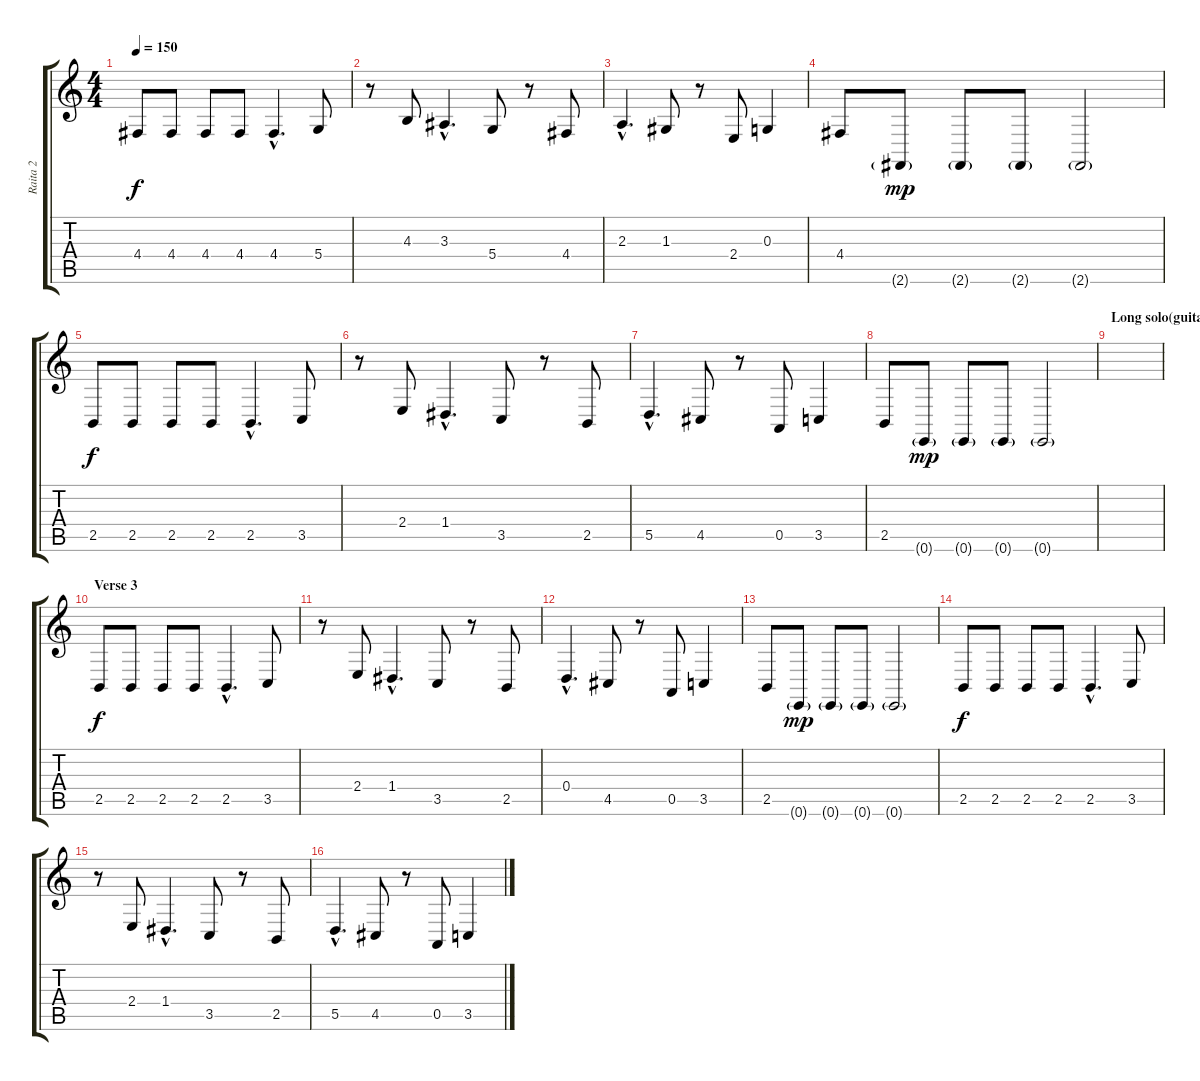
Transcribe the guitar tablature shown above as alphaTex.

\track ("Raita 2" "Raita 2") {instrument acousticgrandpiano}
\staff {score tabs}
\tuning (E4 B3 G3 D3 A2 E2) {hide}
\ts (4 4)
\tempo 150
\clef g2
\ks c
4.4.8{dy f} 4.4.8 4.4.8 4.4.8 4.4{hac}.4{d} 5.4.8 |
r.8 4.3.8 3.3{hac}.4{d} 5.4.8 r.8 4.4.8 |
2.3{hac}.4{d} 1.3.8 r.8 2.4.8 0.3.4 |
4.4.8 2.6{g}.8{dy mp} 2.6{g}.8 2.6{g}.8 2.6{g}.2 |
2.5.8{dy f} 2.5.8 2.5.8 2.5.8 2.5{hac}.4{d} 3.5.8 |
r.8 2.4.8 1.4{hac}.4{d} 3.5.8 r.8 2.5.8 |
5.5{hac}.4{d} 4.5.8 r.8 0.5.8 3.5.4 |
2.5.8 0.6{g}.8{dy mp} 0.6{g}.8 0.6{g}.8 0.6{g}.2 |
\section ("" "Long solo(guitar, keys and great bass)")
|
\section ("" "Verse 3")
2.5.8{dy f} 2.5.8 2.5.8 2.5.8 2.5{hac}.4{d} 3.5.8 |
r.8 2.4.8 1.4{hac}.4{d} 3.5.8 r.8 2.5.8 |
0.4{hac}.4{d} 4.5.8 r.8 0.5.8 3.5.4 |
2.5.8 0.6{g}.8{dy mp} 0.6{g}.8 0.6{g}.8 0.6{g}.2 |
2.5.8{dy f} 2.5.8 2.5.8 2.5.8 2.5{hac}.4{d} 3.5.8 |
r.8 2.4.8 1.4{hac}.4{d} 3.5.8 r.8 2.5.8 |
5.5{hac}.4{d} 4.5.8 r.8 0.5.8 3.5.4
